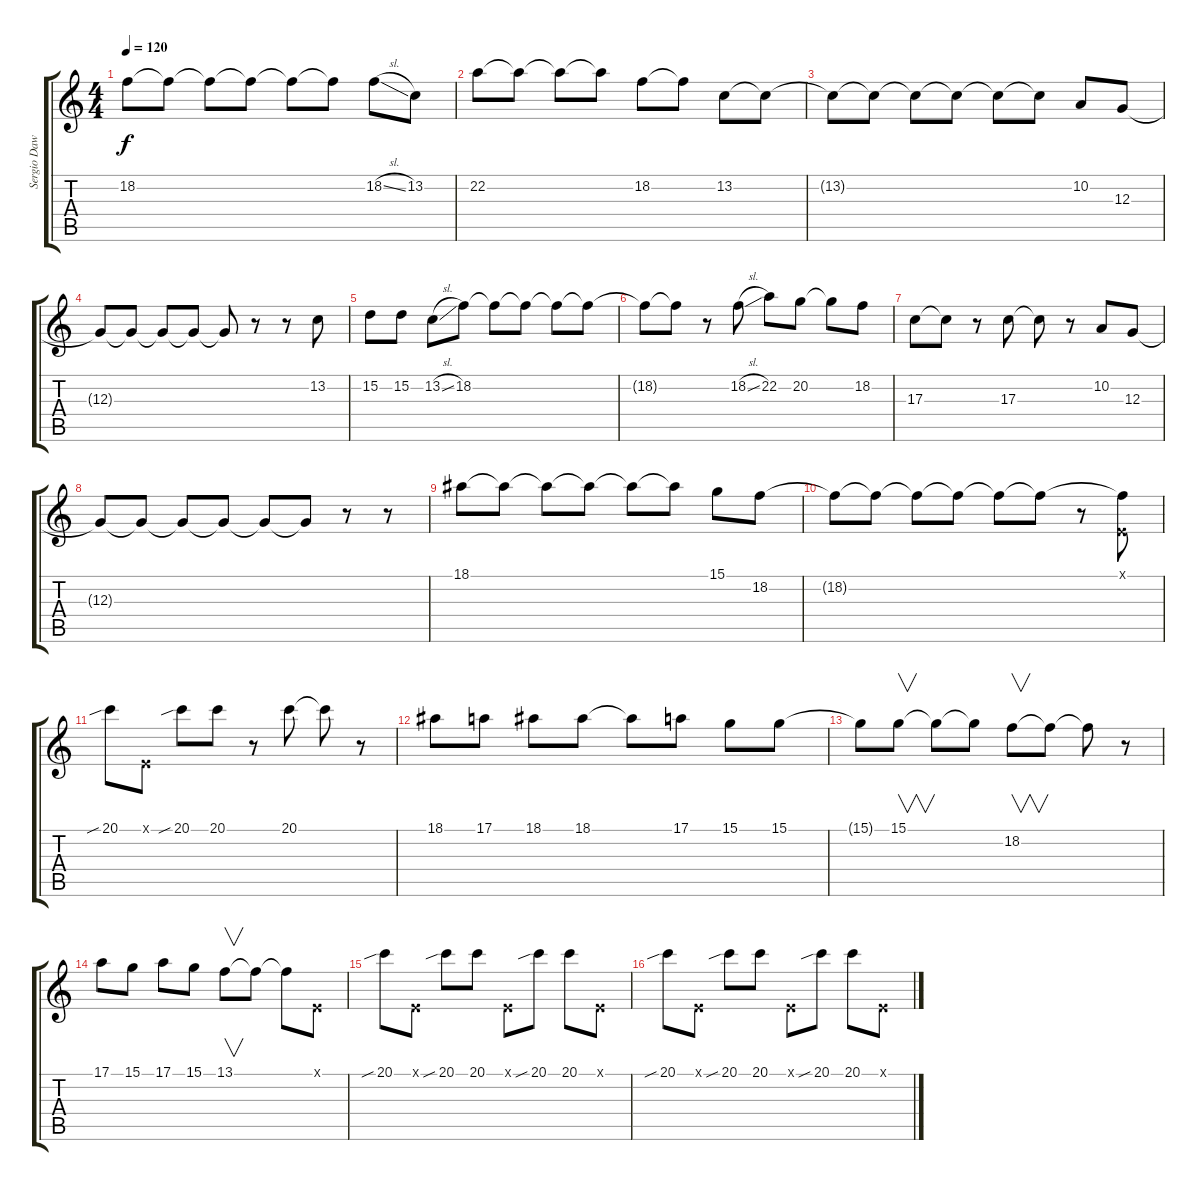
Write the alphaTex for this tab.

\track ("Sergio Dawi" "Sergio Daw") {instrument altosax}
\staff {score tabs}
\tuning (E4 B3 G3 D3 A2 E2) {hide}
\ts (4 4)
\tempo 120
\clef g2
\ks c
18.2.8{dy f} 18.2{t}.8 18.2{t}.8 18.2{t}.8 18.2{t}.8 18.2{t}.8 18.2{sl}.8 13.2.8 |
22.2.8 22.2{t}.8 22.2{t}.8 22.2{t}.8 18.2.8 18.2{t}.8 13.2.8 13.2{t}.8 |
13.2{t}.8 13.2{t}.8 13.2{t}.8 13.2{t}.8 13.2{t}.8 13.2{t}.8 10.2.8 12.3.8 |
12.3{t}.8 12.3{t}.8 12.3{t}.8 12.3{t}.8 12.3{t}.8 r.8 r.8 13.2.8 |
15.2.8 15.2.8 13.2{sl}.8 18.2.8 18.2{t}.8 18.2{t}.8 18.2{t}.8 18.2{t}.8 |
18.2{t}.8 18.2{t}.8 r.8 18.2{sl}.8 22.2.8 20.2.8 20.2{t}.8 18.2.8 |
17.3.8 17.3{t}.8 r.8 17.3.8 17.3{t}.8 r.8 10.2.8 12.3.8 |
12.3{t}.8 12.3{t}.8 12.3{t}.8 12.3{t}.8 12.3{t}.8 12.3{t}.8 r.8 r.8 |
18.1.8 18.1{t}.8 18.1{t}.8 18.1{t}.8 18.1{t}.8 18.1{t}.8 15.1.8 18.2.8 |
18.2{t}.8 18.2{t}.8 18.2{t}.8 18.2{t}.8 18.2{t}.8 18.2{t}.8 r.8 (0.1{x} 18.2{t}).8 |
20.1{sib}.8 0.1{x}.8 20.1{sib}.8 20.1.8 r.8 20.1.8 20.1{t}.8 r.8 |
18.1.8 17.1.8 18.1.8 18.1.8 18.1{t}.8 17.1.8 15.1.8 15.1.8 |
15.1{t}.8 15.1.8{v} 15.1{t}.8 15.1{t}.8 18.2.8{v} 18.2{t}.8 18.2{t}.8 r.8 |
17.1.8 15.1.8 17.1.8 15.1.8 13.1.8{v} 13.1{t}.8 13.1{t}.8 0.1{x}.8 |
20.1{sib}.8 0.1{x}.8 20.1{sib}.8 20.1.8 0.1{x}.8 20.1{sib}.8 20.1.8 0.1{x}.8 |
20.1{sib}.8 0.1{x}.8 20.1{sib}.8 20.1.8 0.1{x}.8 20.1{sib}.8 20.1.8 0.1{x}.8
